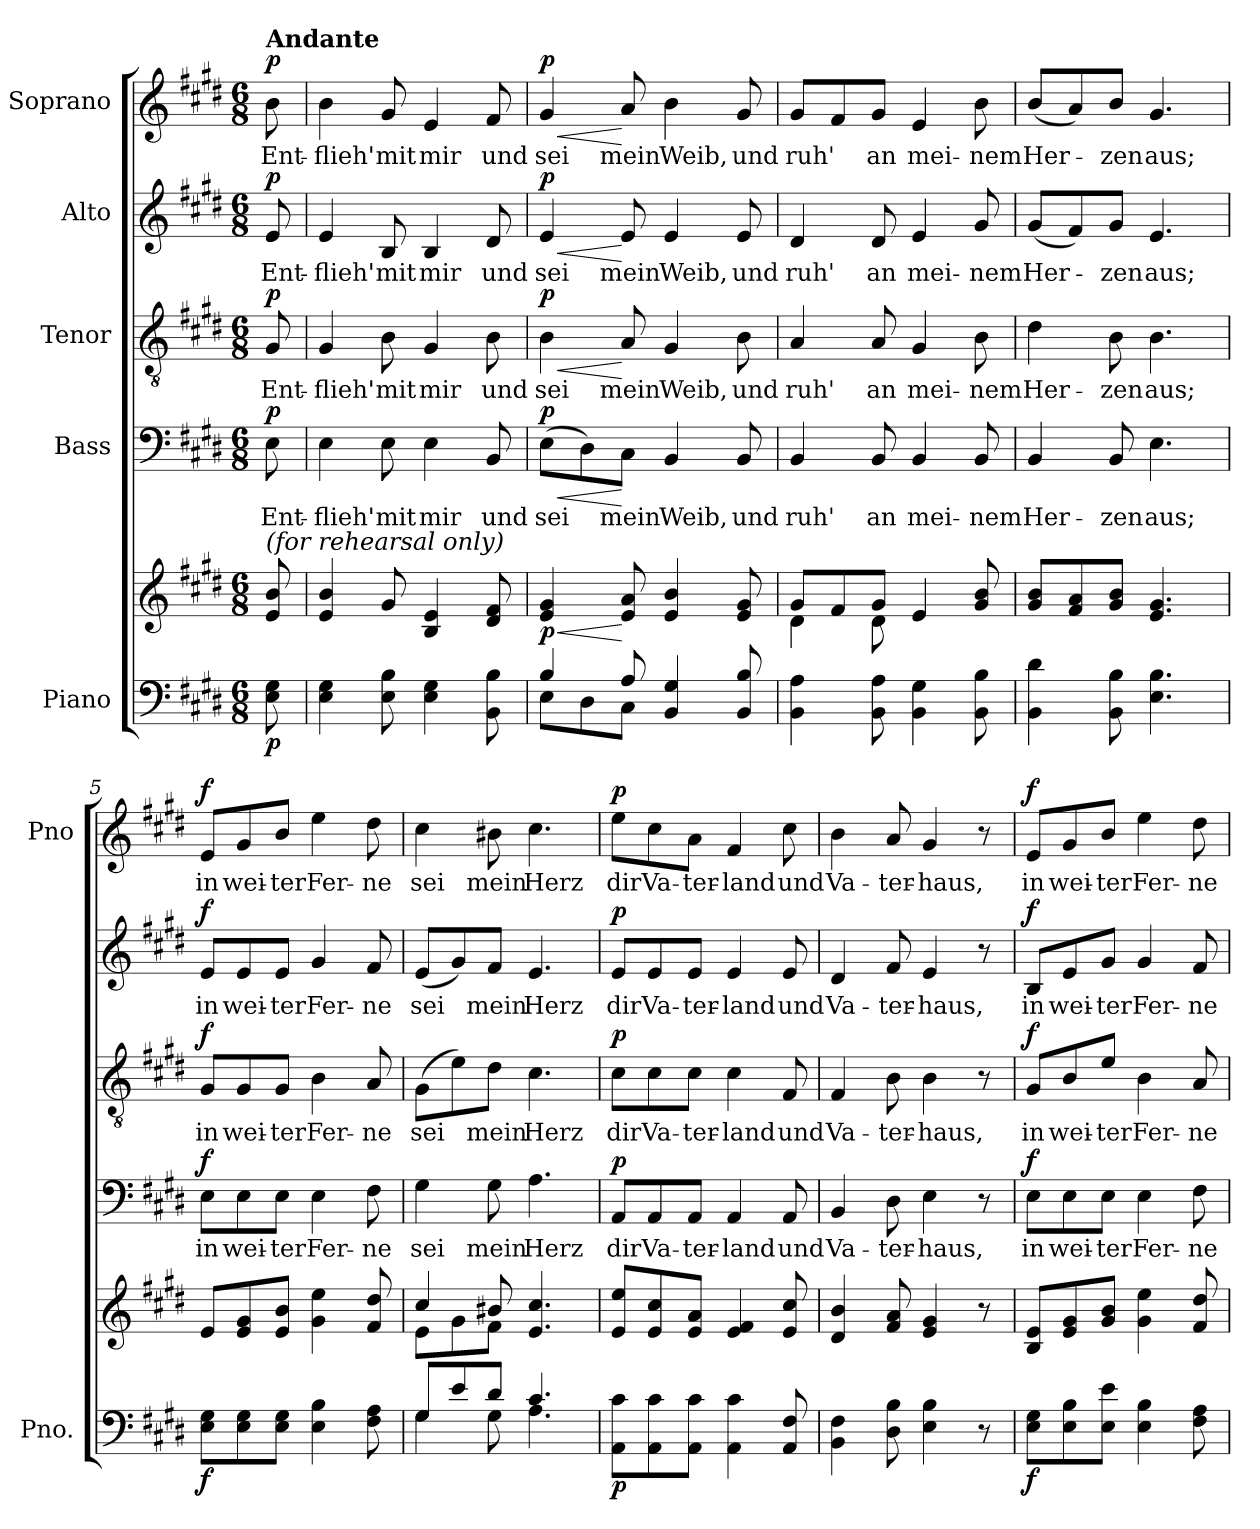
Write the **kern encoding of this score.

**kern	**kern	**dynam	**kern	**text	**dynam	**kern	**text	**dynam	**kern	**text	**dynam	**kern	**text	**dynam
*part5	*part5	*part5	*part4	*part4	*part4	*part3	*part3	*part3	*part2	*part2	*part2	*part1	*part1	*part1
*staff6	*staff5	*staff5/6	*staff4	*staff4	*staff4	*staff3	*staff3	*staff3	*staff2	*staff2	*staff2	*staff1	*staff1	*staff1
*I"Piano	*	*	*I"Bass	*	*	*I"Tenor	*	*	*I"Alto	*	*	*I"Soprano	*	*
*I'Pno.	*	*	*	*	*	*	*	*	*	*	*	*I'Pno	*	*
*clefF4	*clefG2	*	*clefF4	*	*	*clefGv2	*	*	*clefG2	*	*	*clefG2	*	*
*k[f#c#g#d#]	*k[f#c#g#d#]	*	*k[f#c#g#d#]	*	*	*k[f#c#g#d#]	*	*	*k[f#c#g#d#]	*	*	*k[f#c#g#d#]	*	*
*E:	*E:	*	*E:	*	*	*E:	*	*	*E:	*	*	*E:	*	*
*M6/8	*M6/8	*	*M6/8	*	*	*M6/8	*	*	*M6/8	*	*	*M6/8	*	*
=	=	=	=	=	=	=	=	=	=	=	=	=	=	=
!	!	!	!	!	!	!	!	!	!	!	!	!LO:TX:a:B:t=Andante	!	!
!	!LO:TX:a:i:t=(for rehearsal only)	!	!	!	!	!	!	!	!	!	!	!	!	!
!	!	!LO:DY:b=2	!	!LO:LY:b	!LO:DY:b	!	!LO:LY:b	!LO:DY:b	!	!LO:LY:b	!LO:DY:b	!	!LO:LY:b	!LO:DY:b
8E\ 8G#\	8e/ 8b/	p	8E\	Ent-	p	8G#/	Ent-	p	8e/	Ent-	p	8b\	Ent-	p
=1	=1	=1	=1	=1	=1	=1	=1	=1	=1	=1	=1	=1	=1	=1
!	!	!	!	!LO:LY:b	!	!	!LO:LY:b	!	!	!LO:LY:b	!	!	!LO:LY:b	!
4E\ 4G#\	4e/ 4b/	.	4E\	-flieh'	.	4G#/	-flieh'	.	4e/	-flieh'	.	4b\	-flieh'	.
!	!	!	!	!LO:LY:b	!	!	!LO:LY:b	!	!	!LO:LY:b	!	!	!LO:LY:b	!
8E\ 8B\	8g#/	.	8E\	mit	.	8B\	mit	.	8B/	mit	.	8g#/	mit	.
!	!	!	!	!LO:LY:b	!	!	!LO:LY:b	!	!	!LO:LY:b	!	!	!LO:LY:b	!
4E\ 4G#\	4B/ 4e/	.	4E\	mir	.	4G#/	mir	.	4B/	mir	.	4e/	mir	.
!	!	!	!	!LO:LY:b	!	!	!LO:LY:b	!	!	!LO:LY:b	!	!	!LO:LY:b	!
8BB\ 8B\	8d#/ 8f#/	.	8BB/	und	.	8B\	und	.	8d#/	und	.	8f#/	und	.
=2	=2	=2	=2	=2	=2	=2	=2	=2	=2	=2	=2	=2	=2	=2
*^	*	*	*	*	*	*	*	*	*	*	*	*	*	*
!	!	!	!LO:HP:b	!	!LO:LY:b	!LO:HP:b	!	!LO:LY:b	!LO:HP:b	!	!LO:LY:b	!LO:HP:b	!	!LO:LY:b	!LO:HP:b
!	!	!	!LO:DY:n=1:b	!	!	!LO:DY:n=1:b	!	!	!LO:DY:n=1:b	!	!	!LO:DY:n=1:b	!	!	!LO:DY:n=1:b
8E\L	4B/	4e/ 4g#/	< p	(>8E\L	sei	< p	4B\	sei	< p	4e/	sei	< p	4g#/	sei	< p
8D#\	.	.	.	8D#\)	.	.	.	.	.	.	.	.	.	.	.
!	!	!	!	!	!LO:LY:b	!	!	!LO:LY:b	!	!	!LO:LY:b	!	!	!LO:LY:b	!
8C#\J	8A/	8e/ 8a/	[	8C#\J	mein	[	8A/	mein	[	8e/	mein	[	8a/	mein	[
!	!	!	!	!	!LO:LY:b	!	!	!LO:LY:b	!	!	!LO:LY:b	!	!	!LO:LY:b	!
4BB/ 4G#/	4.ryy	4e/ 4b/	.	4BB/	Weib,	.	4G#/	Weib,	.	4e/	Weib,	.	4b\	Weib,	.
!	!	!	!	!	!LO:LY:b	!	!	!LO:LY:b	!	!	!LO:LY:b	!	!	!LO:LY:b	!
8BB/ 8B/	.	8e/ 8g#/	.	8BB/	und	.	8B\	und	.	8e/	und	.	8g#/	und	.
*v	*v	*	*	*	*	*	*	*	*	*	*	*	*	*	*
=3	=3	=3	=3	=3	=3	=3	=3	=3	=3	=3	=3	=3	=3	=3
*	*^	*	*	*	*	*	*	*	*	*	*	*	*	*
!	!	!	!	!	!LO:LY:b	!	!	!LO:LY:b	!	!	!LO:LY:b	!	!	!LO:LY:b	!
4BB\ 4A\	8g#/L	4d#\	.	4BB/	ruh'	.	4A/	ruh'	.	4d#/	ruh'	.	8g#/L	ruh'	.
.	8f#/	.	.	.	.	.	.	.	.	.	.	.	8f#/	.	.
!	!	!	!	!	!LO:LY:b	!	!	!LO:LY:b	!	!	!LO:LY:b	!	!	!LO:LY:b	!
8BB\ 8A\	8g#/J	8d#\	.	8BB/	an	.	8A/	an	.	8d#/	an	.	8g#/J	an	.
!	!	!	!	!	!LO:LY:b	!	!	!LO:LY:b	!	!	!LO:LY:b	!	!	!LO:LY:b	!
4BB\ 4G#\	4e/	4.ryy	.	4BB/	mei-	.	4G#/	mei-	.	4e/	mei-	.	4e/	mei-	.
!	!	!	!	!	!LO:LY:b	!	!	!LO:LY:b	!	!	!LO:LY:b	!	!	!LO:LY:b	!
8BB\ 8B\	8g#/ 8b/	.	.	8BB/	-nem	.	8B\	-nem	.	8g#/	-nem	.	8b\	-nem	.
*	*v	*v	*	*	*	*	*	*	*	*	*	*	*	*	*
=4	=4	=4	=4	=4	=4	=4	=4	=4	=4	=4	=4	=4	=4	=4
!	!	!	!	!LO:LY:b	!	!	!LO:LY:b	!	!	!LO:LY:b	!	!	!LO:LY:b	!
4BB\ 4d#\	8g#/ 8b/L	.	4BB/	Her-	.	4d#\	Her-	.	(<8g#/L	Her-	.	(<8b/L	Her-	.
.	8f#/ 8a/	.	.	.	.	.	.	.	8f#/)	.	.	8a/)	.	.
!	!	!	!	!LO:LY:b	!	!	!LO:LY:b	!	!	!LO:LY:b	!	!	!LO:LY:b	!
8BB\ 8B\	8g#/ 8b/J	.	8BB/	-zen	.	8B\	-zen	.	8g#/J	-zen	.	8b/J	-zen	.
!	!	!	!	!LO:LY:b	!	!	!LO:LY:b	!	!	!LO:LY:b	!	!	!LO:LY:b	!
4.E\ 4.B\	4.e/ 4.g#/	.	4.E\	aus;	.	4.B\	aus;	.	4.e/	aus;	.	4.g#/	aus;	.
!!LO:PB:g=z
=5	=5	=5	=5	=5	=5	=5	=5	=5	=5	=5	=5	=5	=5	=5
!	!	!LO:DY:b=2	!	!LO:LY:b	!LO:DY:b	!	!LO:LY:b	!LO:DY:b	!	!LO:LY:b	!LO:DY:b	!	!LO:LY:b	!LO:DY:b
8E\ 8G#\L	8e/L	f	8E\L	in	f	8G#/L	in	f	8e/L	in	f	8e/L	in	f
!	!	!	!	!LO:LY:b	!	!	!LO:LY:b	!	!	!LO:LY:b	!	!	!LO:LY:b	!
8E\ 8G#\	8e/ 8g#/	.	8E\	wei-	.	8G#/	wei-	.	8e/	wei-	.	8g#/	wei-	.
!	!	!	!	!LO:LY:b	!	!	!LO:LY:b	!	!	!LO:LY:b	!	!	!LO:LY:b	!
8E\ 8G#\J	8e/ 8b/J	.	8E\J	-ter	.	8G#/J	-ter	.	8e/J	-ter	.	8b/J	-ter	.
!	!	!	!	!LO:LY:b	!	!	!LO:LY:b	!	!	!LO:LY:b	!	!	!LO:LY:b	!
4E\ 4B\	4g#\ 4ee\	.	4E\	Fer-	.	4B\	Fer-	.	4g#/	Fer-	.	4ee\	Fer-	.
!	!	!	!	!LO:LY:b	!	!	!LO:LY:b	!	!	!LO:LY:b	!	!	!LO:LY:b	!
8F#\ 8A\	8f#/ 8dd#/	.	8F#\	-ne	.	8A/	-ne	.	8f#/	-ne	.	8dd#\	-ne	.
=6	=6	=6	=6	=6	=6	=6	=6	=6	=6	=6	=6	=6	=6	=6
*^	*^	*	*	*	*	*	*	*	*	*	*	*	*	*
!	!	!	!	!	!	!LO:LY:b	!	!	!LO:LY:b	!	!	!LO:LY:b	!	!	!LO:LY:b	!
4G#\	8G#/L	4cc#/	8e\L	.	4G#\	sei	.	(>8G#\L	sei	.	(<8e/L	sei	.	4cc#\	sei	.
.	8e/	.	8g#\	.	.	.	.	8e\)	.	.	8g#/)	.	.	.	.	.
!	!	!	!	!	!	!LO:LY:b	!	!	!LO:LY:b	!	!	!LO:LY:b	!	!	!LO:LY:b	!
8G#\	8d#/J	8b#X/	8f#\J	.	8G#\	mein	.	8d#\J	mein	.	8f#/J	mein	.	8b#X\	mein	.
!	!	!	!	!	!	!LO:LY:b	!	!	!LO:LY:b	!	!	!LO:LY:b	!	!	!LO:LY:b	!
4.A\	4.c#/	4.e/ 4.cc#/	4.ryy	.	4.A\	Herz	.	4.c#\	Herz	.	4.e/	Herz	.	4.cc#\	Herz	.
=7	=7	=7	=7	=7	=7	=7	=7	=7	=7	=7	=7	=7	=7	=7	=7	=7
!	!	!	!	!LO:DY:b=2	!	!LO:LY:b	!LO:DY:b	!	!LO:LY:b	!LO:DY:b	!	!LO:LY:b	!LO:DY:b	!	!LO:LY:b	!LO:DY:b
*v	*v	*	*	*	*	*	*	*	*	*	*	*	*	*	*	*
*	*v	*v	*	*	*	*	*	*	*	*	*	*	*	*	*
8AA\ 8c#\L	8e/ 8ee/L	p	8AA/L	dir	p	8c#\L	dir	p	8e/L	dir	p	8ee\L	dir	p
!	!	!	!	!LO:LY:b	!	!	!LO:LY:b	!	!	!LO:LY:b	!	!	!LO:LY:b	!
8AA\ 8c#\	8e/ 8cc#/	.	8AA/	Va-	.	8c#\	Va-	.	8e/	Va-	.	8cc#\	Va-	.
!	!	!	!	!LO:LY:b	!	!	!LO:LY:b	!	!	!LO:LY:b	!	!	!LO:LY:b	!
8AA\ 8c#\J	8e/ 8a/J	.	8AA/J	-ter-	.	8c#\J	-ter-	.	8e/J	-ter-	.	8a\J	-ter-	.
!	!	!	!	!LO:LY:b	!	!	!LO:LY:b	!	!	!LO:LY:b	!	!	!LO:LY:b	!
4AA\ 4c#\	4e/ 4f#/	.	4AA/	-land	.	4c#\	-land	.	4e/	-land	.	4f#/	-land	.
!	!	!	!	!LO:LY:b	!	!	!LO:LY:b	!	!	!LO:LY:b	!	!	!LO:LY:b	!
8AA/ 8F#/	8e/ 8cc#/	.	8AA/	und	.	8F#/	und	.	8e/	und	.	8cc#\	und	.
=8	=8	=8	=8	=8	=8	=8	=8	=8	=8	=8	=8	=8	=8	=8
!	!	!	!	!LO:LY:b	!	!	!LO:LY:b	!	!	!LO:LY:b	!	!	!LO:LY:b	!
4BB\ 4F#\	4d#/ 4b/	.	4BB/	Va-	.	4F#/	Va-	.	4d#/	Va-	.	4b\	Va-	.
!	!	!	!	!LO:LY:b	!	!	!LO:LY:b	!	!	!LO:LY:b	!	!	!LO:LY:b	!
8D#\ 8B\	8f#/ 8a/	.	8D#\	-ter-	.	8B\	-ter-	.	8f#/	-ter-	.	8a/	-ter-	.
!	!	!	!	!LO:LY:b	!	!	!LO:LY:b	!	!	!LO:LY:b	!	!	!LO:LY:b	!
4E\ 4B\	4e/ 4g#/	.	4E\	-haus,	.	4B\	-haus,	.	4e/	-haus,	.	4g#/	-haus,	.
8r	8r	.	8r	.	.	8r	.	.	8r	.	.	8r	.	.
=9	=9	=9	=9	=9	=9	=9	=9	=9	=9	=9	=9	=9	=9	=9
!	!	!LO:DY:b=2	!	!LO:LY:b	!LO:DY:b	!	!LO:LY:b	!LO:DY:b	!	!LO:LY:b	!LO:DY:b	!	!LO:LY:b	!LO:DY:b
8E\ 8G#\L	8B/ 8e/L	f	8E\L	in	f	8G#/L	in	f	8B/L	in	f	8e/L	in	f
!	!	!	!	!LO:LY:b	!	!	!LO:LY:b	!	!	!LO:LY:b	!	!	!LO:LY:b	!
8E\ 8B\	8e/ 8g#/	.	8E\	wei-	.	8B/	wei-	.	8e/	wei-	.	8g#/	wei-	.
!	!	!	!	!LO:LY:b	!	!	!LO:LY:b	!	!	!LO:LY:b	!	!	!LO:LY:b	!
8E\ 8e\J	8g#/ 8b/J	.	8E\J	-ter	.	8e/J	-ter	.	8g#/J	-ter	.	8b/J	-ter	.
!	!	!	!	!LO:LY:b	!	!	!LO:LY:b	!	!	!LO:LY:b	!	!	!LO:LY:b	!
4E\ 4B\	4g#\ 4ee\	.	4E\	Fer-	.	4B\	Fer-	.	4g#/	Fer-	.	4ee\	Fer-	.
!	!	!	!	!LO:LY:b	!	!	!LO:LY:b	!	!	!LO:LY:b	!	!	!LO:LY:b	!
8F#\ 8A\	8f#/ 8dd#/	.	8F#\	-ne	.	8A/	-ne	.	8f#/	-ne	.	8dd#\	-ne	.
=	=	=	=	=	=	=	=	=	=	=	=	=	=	=
*-	*-	*-	*-	*-	*-	*-	*-	*-	*-	*-	*-	*-	*-	*-
